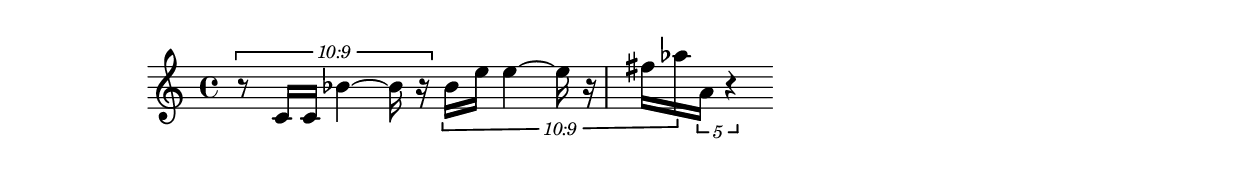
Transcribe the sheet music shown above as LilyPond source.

\version "2.19.83"
\language "english"
\score
{
    \new Staff
    {
        {
            \tweak text #tuplet-number::calc-fraction-text
            \tuplet 10/9
            {
                r8
                c'16
                c'16
                bf'4
                ~
                bf'16
                r16
            }
        }
        {
            \tweak text #tuplet-number::calc-fraction-text
            \tuplet 10/9
            {
                bf'16
                e''16
                e''4
                ~
                e''16
                r16
                fs''16
                af''16
            }
        }
        {
            \tuplet 5/4
            {
                a'16
                r4
            }
        }
    }
}